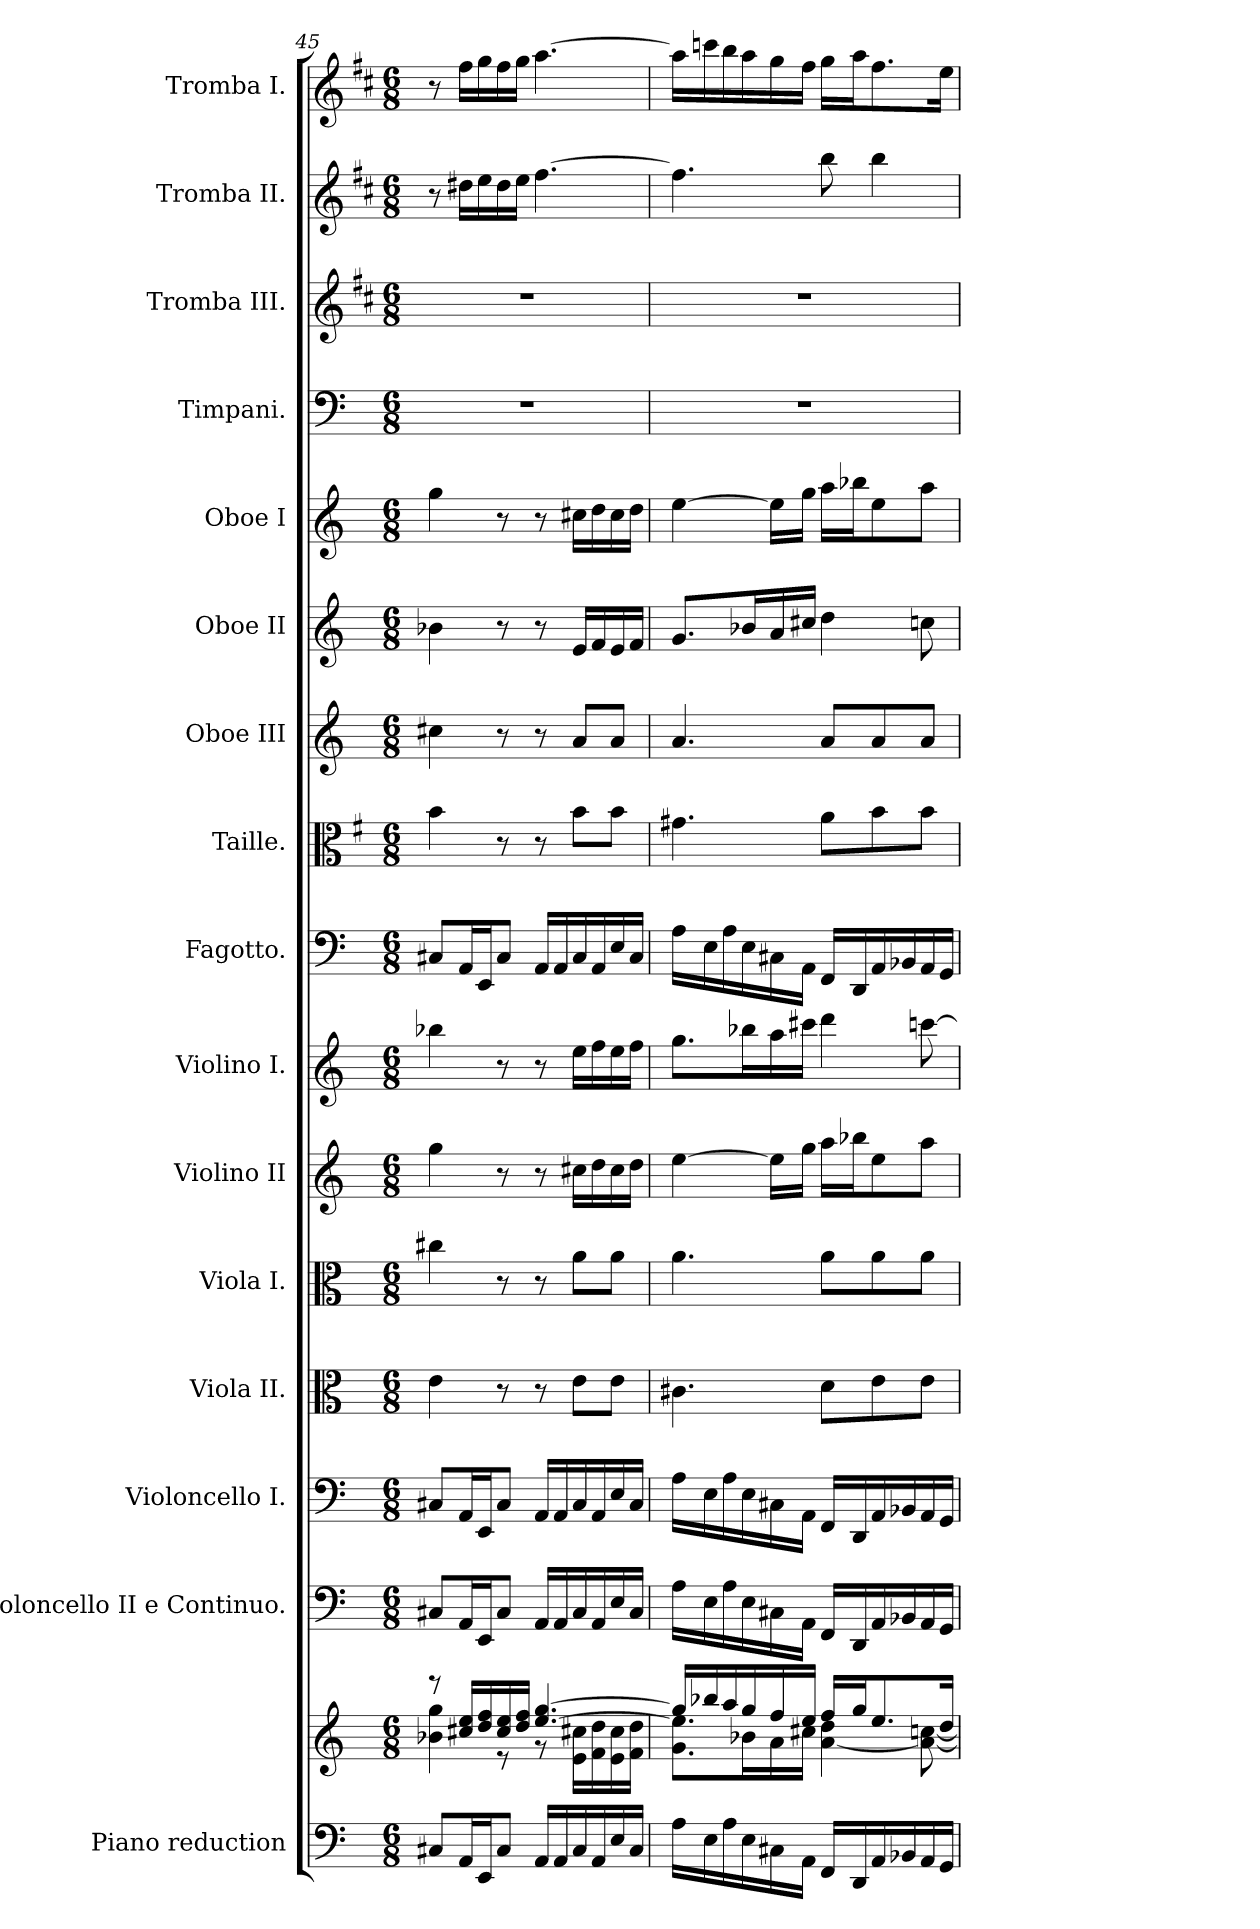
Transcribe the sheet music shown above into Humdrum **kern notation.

**kern	**kern	**kern	**kern	**kern	**kern	**kern	**kern	**kern	**kern	**kern	**kern	**kern	**kern	**kern	**kern	**kern
*part16	*part16	*part15	*part14	*part13	*part12	*part11	*part10	*part9	*part8	*part7	*part6	*part5	*part4	*part3	*part2	*part1
*staff17	*staff16	*staff15	*staff14	*staff13	*staff12	*staff11	*staff10	*staff9	*staff8	*staff7	*staff6	*staff5	*staff4	*staff3	*staff2	*staff1
*I"Piano reduction	*	*I"Violoncello II e Continuo.	*I"Violoncello I.	*I"Viola II.	*I"Viola I.	*I"Violino II	*I"Violino I.	*I"Fagotto.	*I"Taille.	*I"Oboe III	*I"Oboe II	*I"Oboe I	*I"Timpani.	*I"Tromba III.	*I"Tromba II.	*I"Tromba I.
*I'Pno	*	*I'Vc	*I'Vc	*I'Vla	*I'Vla	*	*I'Vln	*	*	*I'Ob	*I'Ob	*I'Ob	*I'Timp	*	*	*
*clefF4	*clefG2	*clefF4	*clefF4	*clefC3	*clefC3	*clefG2	*clefG2	*clefF4	*clefC3	*clefG2	*clefG2	*clefG2	*clefF4	*clefG2	*clefG2	*clefG2
*	*	*ITrd7c12	*	*	*	*	*	*	*ITrd4c7	*	*	*	*	*ITrd1c2	*ITrd1c2	*ITrd1c2
*k[]	*k[]	*k[]	*k[]	*k[]	*k[]	*k[]	*k[]	*k[]	*k[]	*k[]	*k[]	*k[]	*k[]	*k[]	*k[]	*k[]
*M6/8	*M6/8	*M6/8	*M6/8	*M6/8	*M6/8	*M6/8	*M6/8	*M6/8	*M6/8	*M6/8	*M6/8	*M6/8	*M6/8	*M6/8	*M6/8	*M6/8
=45	=45	=45	=45	=45	=45	=45	=45	=45	=45	=45	=45	=45	=45	=45	=45	=45
*	*^	*	*	*	*	*	*	*	*	*	*	*	*	*	*	*
8C#X/L	8r	4b-X\ 4gg\	8CC#X/L	8C#X/L	4e\	4cc#X\	4gg\	4bb-X\	8C#X/L	4e\	4cc#X\	4b-X\	4gg\	2.r	2.r	8r	8r
16AA/L	16cc#X/ 16ee/LL	.	16AAA/L	16AA/L	.	.	.	.	16AA/L	.	.	.	.	.	.	16cc#X\LL	16ee\LL
16EE/J	16dd/ 16ff/	.	16EEE/J	16EE/J	.	.	.	.	16EE/J	.	.	.	.	.	.	16dd\	16ff\
8C#/J	16cc#/ 16ee/	8r	8CC#/J	8C#/J	8r	8r	8r	8r	8C#/J	8r	8r	8r	8r	.	.	16cc#\	16ee\
.	16dd/ 16ff/JJ	.	.	.	.	.	.	.	.	.	.	.	.	.	.	16dd\JJ	16ff\JJ
16AA/LL	[4.ee/ [4.gg/	8r	16AAA/LL	16AA/LL	8r	8r	8r	8r	16AA/LL	8r	8r	8r	8r	.	.	[4.ee\	[4.gg\
16AA/	.	.	16AAA/	16AA/	.	.	.	.	16AA/	.	.	.	.	.	.	.	.
16C#/	.	16e\ 16cc#X\LL	16CC#/	16C#/	8e\L	8a\L	16cc#X\LL	16ee\LL	16C#/	8e\L	8a/L	16e/LL	16cc#X\LL	.	.	.	.
16AA/	.	16f\ 16dd\	16AAA/	16AA/	.	.	16dd\	16ff\	16AA/	.	.	16f/	16dd\	.	.	.	.
16E/	.	16e\ 16cc#\	16EE/	16E/	8e\J	8a\J	16cc#\	16ee\	16E/	8e\J	8a/J	16e/	16cc#\	.	.	.	.
16C#/JJ	.	16f\ 16dd\JJ	16CC#/JJ	16C#/JJ	.	.	16dd\JJ	16ff\JJ	16C#/JJ	.	.	16f/JJ	16dd\JJ	.	.	.	.
!!LO:PB:g=z
=46	=46	=46	=46	=46	=46	=46	=46	=46	=46	=46	=46	=46	=46	=46	=46	=46	=46
16A\LL	16gg/LL]	8.g\ 8.ee\]L	16AA\LL	16A\LL	4.c#X\	4.a\	[4ee\	8.gg\L	16A\LL	4.c#X\	4.a/	8.g/L	[4ee\	2.r	2.r	4.ee\]	16gg\LL]
16E\	16bb-X/	.	16EE\	16E\	.	.	.	.	16E\	.	.	.	.	.	.	.	16bb-X\
16A\	16aa/	.	16AA\	16A\	.	.	.	.	16A\	.	.	.	.	.	.	.	16aa\
16E\	16gg/	16b-X\L	16EE\	16E\	.	.	.	16bb-X\L	16E\	.	.	16b-X/L	.	.	.	.	16gg\
16C#X\	16ff/	16a\	16CC#X\	16C#X\	.	.	16ee\LL]	16aa\	16C#X\	.	.	16a/	16ee\LL]	.	.	.	16ff\
16AA\JJ	16ee/JJ	16cc#X\JJ	16AAA\JJ	16AA\JJ	.	.	16gg\JJ	16ccc#X\JJ	16AA\JJ	.	.	16cc#X/JJ	16gg\JJ	.	.	.	16ee\JJ
16FF/LL	16ff/LL	[4a\ 4dd\	16FFF/LL	16FF/LL	8d\L	8a\L	16aa\LL	4ddd\	16FF/LL	8d\L	8a/L	4dd\	16aa\LL	.	.	8aa\	16ff\LL
16DD/	16gg/J	.	16DDD/	16DD/	.	.	16bb-X\J	.	16DD/	.	.	.	16bb-X\J	.	.	.	16gg\J
16AA/	8.ee/	.	16AAA/	16AA/	8e\	8a\	8ee\	.	16AA/	8e\	8a/	.	8ee\	.	.	4aa\	8.ee\
16BB-X/	.	.	16BBB-X/	16BB-X/	.	.	.	.	16BB-X/	.	.	.	.	.	.	.	.
16AA/	.	8a\_ [8ccn\	16AAA/	16AA/	8e\J	8a\J	8aa\J	[8cccn\	16AA/	8e\J	8a/J	8ccn\	8aa\J	.	.	.	.
16GG/JJ	16dd/Jk	.	16GGG/JJ	16GG/JJ	.	.	.	.	16GG/JJ	.	.	.	.	.	.	.	16dd\Jk
*	*v	*v	*	*	*	*	*	*	*	*	*	*	*	*	*	*	*
=	=	=	=	=	=	=	=	=	=	=	=	=	=	=	=	=
*-	*-	*-	*-	*-	*-	*-	*-	*-	*-	*-	*-	*-	*-	*-	*-	*-
